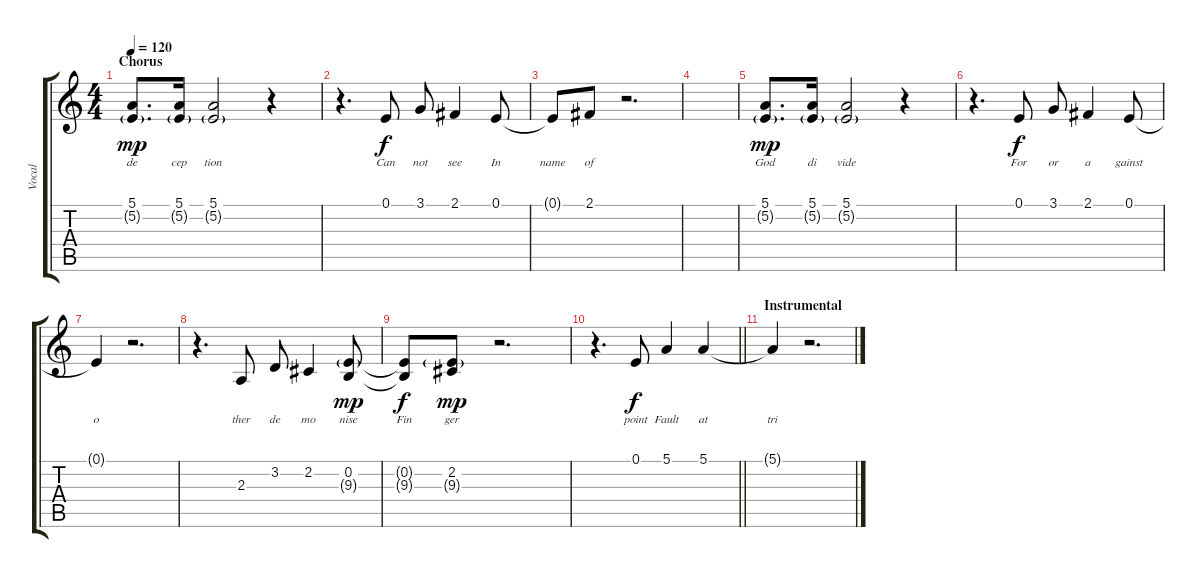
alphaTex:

\track ("Vocal" "Vocal") {instrument acousticgrandpiano}
\staff {score tabs}
\tuning (E4 B3 G3 D3 A2 E2) {hide}
\ts (4 4)
\section ("" "Chorus")
\tempo 120
\clef g2
\ks c
(5.1 5.2{g}).8{d lyrics (0 "de") lyrics (1 "") lyrics (2 "") lyrics (3 "") lyrics (4 "") dy mp} (5.1 5.2{g}).16{lyrics (0 "cep") lyrics (1 "") lyrics (2 "") lyrics (3 "") lyrics (4 "")} (5.1 5.2{g}).2{lyrics (0 "tion") lyrics (1 "") lyrics (2 "") lyrics (3 "") lyrics (4 "")} r.4 |
r.4{d} 0.1.8{lyrics (0 "Can") lyrics (1 "") lyrics (2 "") lyrics (3 "") lyrics (4 "") dy f} 3.1.8{lyrics (0 "not") lyrics (1 "") lyrics (2 "") lyrics (3 "") lyrics (4 "")} 2.1.4{lyrics (0 "see") lyrics (1 "") lyrics (2 "") lyrics (3 "") lyrics (4 "")} 0.1.8{lyrics (0 "In") lyrics (1 "") lyrics (2 "") lyrics (3 "") lyrics (4 "")} |
0.1{t}.8{lyrics (0 "name") lyrics (1 "") lyrics (2 "") lyrics (3 "") lyrics (4 "")} 2.1.8{lyrics (0 "of") lyrics (1 "") lyrics (2 "") lyrics (3 "") lyrics (4 "")} r.2{d} |
|
(5.1 5.2{g}).8{d lyrics (0 "God") lyrics (1 "") lyrics (2 "") lyrics (3 "") lyrics (4 "") dy mp} (5.1 5.2{g}).16{lyrics (0 "di") lyrics (1 "") lyrics (2 "") lyrics (3 "") lyrics (4 "")} (5.1 5.2{g}).2{lyrics (0 "vide") lyrics (1 "") lyrics (2 "") lyrics (3 "") lyrics (4 "")} r.4 |
r.4{d} 0.1.8{lyrics (0 "For") lyrics (1 "") lyrics (2 "") lyrics (3 "") lyrics (4 "") dy f} 3.1.8{lyrics (0 "or") lyrics (1 "") lyrics (2 "") lyrics (3 "") lyrics (4 "")} 2.1.4{lyrics (0 "a") lyrics (1 "") lyrics (2 "") lyrics (3 "") lyrics (4 "")} 0.1.8{lyrics (0 "gainst") lyrics (1 "") lyrics (2 "") lyrics (3 "") lyrics (4 "")} |
0.1{t}.4{lyrics (0 "o") lyrics (1 "") lyrics (2 "") lyrics (3 "") lyrics (4 "")} r.2{d} |
r.4{d} 2.3.8{lyrics (0 "ther") lyrics (1 "") lyrics (2 "") lyrics (3 "") lyrics (4 "")} 3.2.8{lyrics (0 "de") lyrics (1 "") lyrics (2 "") lyrics (3 "") lyrics (4 "")} 2.2.4{lyrics (0 "mo") lyrics (1 "") lyrics (2 "") lyrics (3 "") lyrics (4 "")} (0.2 9.3{g}).8{lyrics (0 "nise") lyrics (1 "") lyrics (2 "") lyrics (3 "") lyrics (4 "") dy mp} |
(0.2{t} 9.3{t}).8{lyrics (0 "Fin") lyrics (1 "") lyrics (2 "") lyrics (3 "") lyrics (4 "") dy f} (2.2 9.3{g}).8{lyrics (0 "ger") lyrics (1 "") lyrics (2 "") lyrics (3 "") lyrics (4 "") dy mp} r.2{d} |
\barLineRight lightlight
r.4{d} 0.1.8{lyrics (0 "point") lyrics (1 "") lyrics (2 "") lyrics (3 "") lyrics (4 "") dy f} 5.1.4{lyrics (0 "Fault") lyrics (1 "") lyrics (2 "") lyrics (3 "") lyrics (4 "")} 5.1.4{lyrics (0 "at") lyrics (1 "") lyrics (2 "") lyrics (3 "") lyrics (4 "")} |
\section ("" "Instrumental")
5.1{t}.4{lyrics (0 "tri") lyrics (1 "") lyrics (2 "") lyrics (3 "") lyrics (4 "")} r.2{d}
